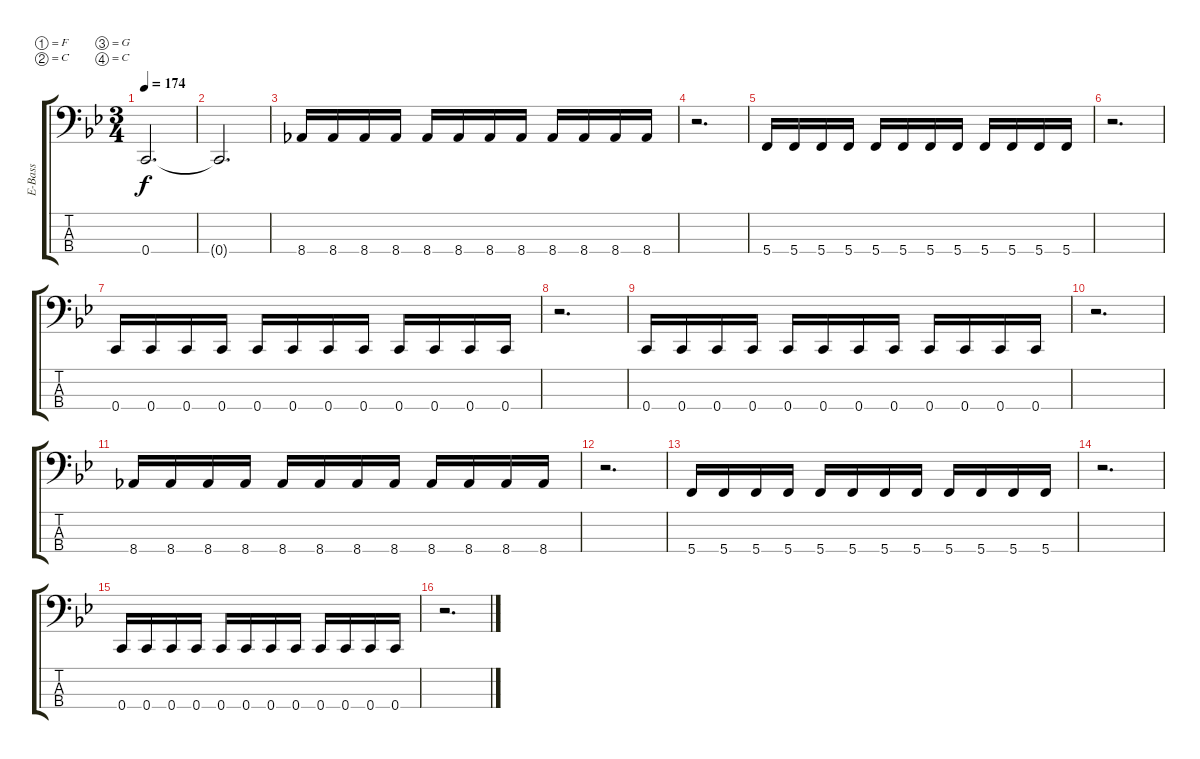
\bracketExtendMode groupsimilarinstruments
\track ("Mike D'Antonio" "E-Bass") {instrument electricbasspick}
\staff {score tabs}
\tuning (F2 C2 G1 C1)
\ts (3 4)
\tempo 174
\clef f4
\ks bb
0.4{t acc forcenatural}.2{d dy f} |
0.4{t acc forcenatural}.2{d} |
8.4{acc b}.16 8.4{acc b}.16 8.4{acc b}.16 8.4{acc b}.16 8.4{acc b}.16 8.4{acc b}.16 8.4{acc b}.16 8.4{acc b}.16 8.4{acc b}.16 8.4{acc b}.16 8.4{acc b}.16 8.4{acc b}.16 |
r.2{d} |
5.4{acc forcenatural}.16 5.4{acc forcenatural}.16 5.4{acc forcenatural}.16 5.4{acc forcenatural}.16 5.4{acc forcenatural}.16 5.4{acc forcenatural}.16 5.4{acc forcenatural}.16 5.4{acc forcenatural}.16 5.4{acc forcenatural}.16 5.4{acc forcenatural}.16 5.4{acc forcenatural}.16 5.4{acc forcenatural}.16 |
r.2{d} |
0.4{acc forcenatural}.16 0.4{acc forcenatural}.16 0.4{acc forcenatural}.16 0.4{acc forcenatural}.16 0.4{acc forcenatural}.16 0.4{acc forcenatural}.16 0.4{acc forcenatural}.16 0.4{acc forcenatural}.16 0.4{acc forcenatural}.16 0.4{acc forcenatural}.16 0.4{acc forcenatural}.16 0.4{acc forcenatural}.16 |
r.2{d} |
0.4{acc forcenatural}.16 0.4{acc forcenatural}.16 0.4{acc forcenatural}.16 0.4{acc forcenatural}.16 0.4{acc forcenatural}.16 0.4{acc forcenatural}.16 0.4{acc forcenatural}.16 0.4{acc forcenatural}.16 0.4{acc forcenatural}.16 0.4{acc forcenatural}.16 0.4{acc forcenatural}.16 0.4{acc forcenatural}.16 |
r.2{d} |
8.4{acc b}.16 8.4{acc b}.16 8.4{acc b}.16 8.4{acc b}.16 8.4{acc b}.16 8.4{acc b}.16 8.4{acc b}.16 8.4{acc b}.16 8.4{acc b}.16 8.4{acc b}.16 8.4{acc b}.16 8.4{acc b}.16 |
r.2{d} |
5.4{acc forcenatural}.16 5.4{acc forcenatural}.16 5.4{acc forcenatural}.16 5.4{acc forcenatural}.16 5.4{acc forcenatural}.16 5.4{acc forcenatural}.16 5.4{acc forcenatural}.16 5.4{acc forcenatural}.16 5.4{acc forcenatural}.16 5.4{acc forcenatural}.16 5.4{acc forcenatural}.16 5.4{acc forcenatural}.16 |
r.2{d} |
0.4{acc forcenatural}.16 0.4{acc forcenatural}.16 0.4{acc forcenatural}.16 0.4{acc forcenatural}.16 0.4{acc forcenatural}.16 0.4{acc forcenatural}.16 0.4{acc forcenatural}.16 0.4{acc forcenatural}.16 0.4{acc forcenatural}.16 0.4{acc forcenatural}.16 0.4{acc forcenatural}.16 0.4{acc forcenatural}.16 |
r.2{d}
